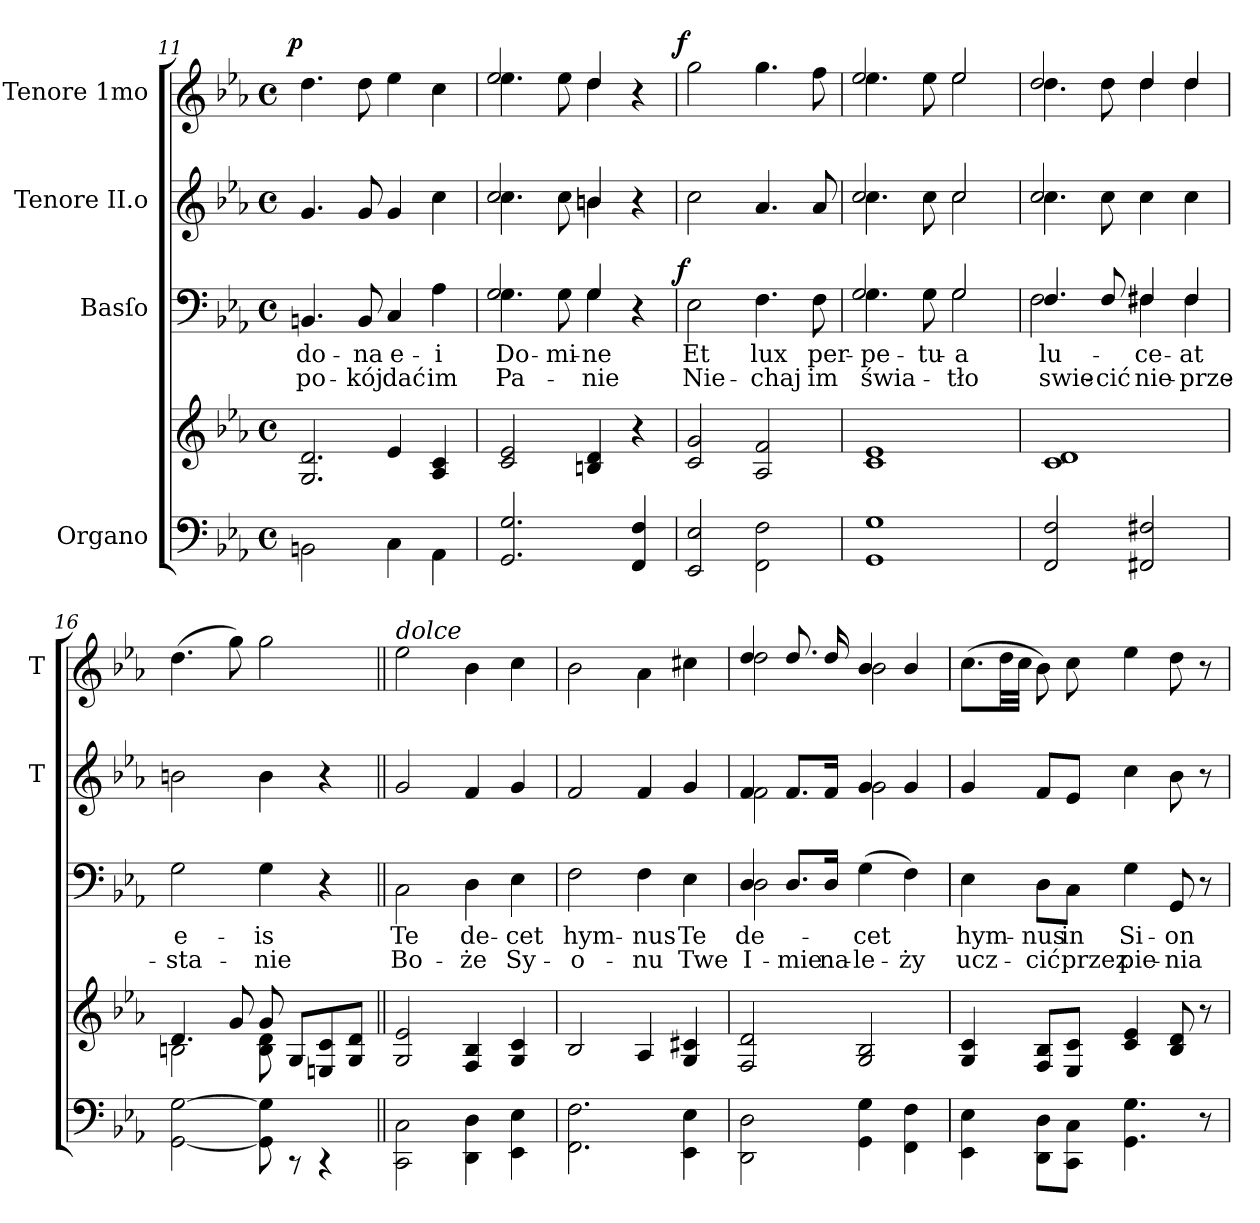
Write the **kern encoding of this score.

**kern	**kern	**kern	**text	**text	**dynam	**kern	**kern	**dynam
*part4	*part4	*part3	*part3	*part3	*part3	*part2	*part1	*part1
*staff5	*staff4	*staff3	*staff3	*staff3	*staff3	*staff2	*staff1	*staff1
*I"Organo	*	*I"Basſo	*	*	*	*I"Tenore II.o	*I"Tenore 1mo	*
*	*	*	*	*	*	*I'T	*I'T	*
*clefF4	*clefG2	*clefF4	*	*	*	*	*	*
*	*	*	*	*	*	*ITrd8c12	*ITrd8c12	*
*k[b-e-a-]	*k[b-e-a-]	*k[b-e-a-]	*	*	*	*k[b-e-a-]	*k[b-e-a-]	*
*M4/4	*M4/4	*M4/4	*	*	*	*M4/4	*M4/4	*
*met(c)	*met(c)	*met(c)	*	*	*	*met(c)	*met(c)	*
=11	=11	=11	=11	=11	=11	=11	=11	=11
!	!LO:N:vis=2.	!	!	!	!	!	!	!LO:DY:a:rj
2BBn\	2G/ 2d/	4.BBn/	do-	po-	.	4.G/	4.d\	p
.	.	8BB/	-na	-kój	.	8G/	8d\	.
4C\	4e-/	4C/	e-	dać	.	4G/	4e-\	.
4AA-\	4A-/ 4c/	4A-\	-i	im	.	4c\	4c\	.
=12	=12	=12	=12	=12	=12	=12	=12	=12
*	*	*^	*	*	*	*^	*^	*
2.GG/ 2.G/	2c/ 2e-/	4.G\	2G/	Do-	Pa-	.	4.c\	2c/	4.e-\	2e-/	.
.	.	8G\	.	-mi-	.	.	8c\	.	8e-\	.	.
.	4Bn/ 4d/	4G\	4G/	-ne	-nie	.	4Bn\	4Bn/	4d\	4d/	.
4FF/ 4F/	4r	4r	4ryy	.	.	.	4r	4ryy	4r	4ryy	.
=13	=13	=13	=13	=13	=13	=13	=13	=13	=13	=13	=13
!	!	!	!	!	!	!LO:DY:a:rj	!	!	!	!	!LO:DY:a:rj
*	*	*v	*v	*	*	*	*	*	*v	*v	*
*	*	*	*	*	*	*v	*v	*	*
2EE-/ 2E-/	2c/ 2g/	2E-\	Et	Nie-	f	2c\	2g\	f
2FF\ 2F\	2A-/ 2f/	4.F\	lux	-chaj	.	4.A-/	4.g\	.
.	.	8F\	per-	im	.	8A-/	8f\	.
=14	=14	=14	=14	=14	=14	=14	=14	=14
*	*	*^	*	*	*	*^	*^	*
1GG 1G	1c 1e-	4.G\	2G/	-pe-	świa-	.	4.c\	2c/	4.e-\	2e-/	.
.	.	8G\	.	-tu-	.	.	8c\	.	8e-\	.	.
.	.	2G\	2G/	-a	-tło	.	2c\	2c/	2e-\	2e-/	.
=15	=15	=15	=15	=15	=15	=15	=15	=15	=15	=15	=15
2FF/ 2F/	1c 1d	4.F/	2F\	lu-	swie-	.	4.c\	2c/	4.d\	2d/	.
.	.	8F/	.	.	-cić	.	8c\	.	8d\	.	.
2FF#X/ 2F#X/	.	4F#X\	4F#X/	-ce-	nie-	.	4c\	2ryy	4d\	4d/	.
.	.	4F#\	4F#/	-at	-prze-	.	4c\	.	4d\	4d/	.
*	*	*v	*v	*	*	*	*	*	*v	*v	*
*	*	*	*	*	*	*v	*v	*	*
=16	=16	=16	=16	=16	=16	=16	=16	=16
*	*^	*	*	*	*	*	*	*
[2GG\ [2G\	4.d/	2Bn\	2G\	e-	-sta-	.	2Bn\	(4.d\	.
.	8g/	.	.	.	.	.	.	8g\)	.
8GG]\ 8G]\	8g/	8B\ 8d\	4G\	-is	-nie	.	4B\	2g\	.
8rCC	8G/L	8ryy	.	.	.	.	.	.	.
4rCC	8En/ 8c/	4ryy	4r	.	.	.	4r	.	.
.	8G/ 8d/J	.	.	.	.	.	.	.	.
*	*v	*v	*	*	*	*	*	*	*
=17||	=17||	=17||	=17||	=17||	=17||	=17||	=17||	=17||
*k[]	*k[]	*k[]	*	*	*	*k[]	*k[]	*
!	!	!	!	!	!	!	!LO:TX:a:i:t=dolce	!
2CC\ 2C\	2G/ 2e/	2C\	Te	Bo-	.	2G/	2e\	.
4DD\ 4D\	4F/ 4B/	4D\	de-	-że	.	4F/	4B\	.
4EE\ 4E\	4G/ 4c/	4E\	-cet	Sy-	.	4G/	4c\	.
=18	=18	=18	=18	=18	=18	=18	=18	=18
2.FF\ 2.F\	2B/	2F\	hym-	-o-	.	2F/	2B\	.
.	4A/	4F\	-nus	-nu	.	4F/	4A\	.
4EE\ 4E\	4G/ 4c#X/	4E\	Te	Twe	.	4G/	4c#X\	.
=19	=19	=19	=19	=19	=19	=19	=19	=19
*	*	*^	*	*	*	*^	*^	*
2DD\ 2D\	2F/ 2d/	4D/	2D\	de-	I-	.	4F/	2F\	4d/	2d\	.
.	.	8.D/L	.	.	-mie	.	8.F/L	.	8.d/	.	.
.	.	16D/Jk	.	.	na-	.	16F/Jk	.	16d/	.	.
4GG\ 4G\	2G/ 2B/	(4G\	2ryy	-cet	le-	.	4G/	2G\	4B/	2B\	.
4FF\ 4F\	.	4F\)	.	.	-ży	.	4G/	.	4B/	.	.
*	*	*v	*v	*	*	*	*	*	*v	*v	*
*	*	*	*	*	*	*v	*v	*	*
=20	=20	=20	=20	=20	=20	=20	=20	=20
4EE\ 4E\	4G/ 4c/	4E\	hym-	ucz-	.	4G/	(8.c\L	.
.	.	.	.	.	.	.	32d\LL	.
.	.	.	.	.	.	.	32c\JJJ	.
8DD\ 8D\L	8F/ 8B/L	8D\L	-nus	-cić	.	8F/L	8B\)	.
8CC\ 8C\J	8E/ 8c/J	8C\J	in	przez	.	8E/J	8c\	.
4.GG\ 4.G\	4c/ 4e/	4G\	Si-	pie-	.	4c\	4e\	.
.	8B/ 8d/	8GG/	-on	-nia	.	8B\	8d\	.
8r	8r	8r	.	.	.	8r	8r	.
=	=	=	=	=	=	=	=	=
*-	*-	*-	*-	*-	*-	*-	*-	*-
